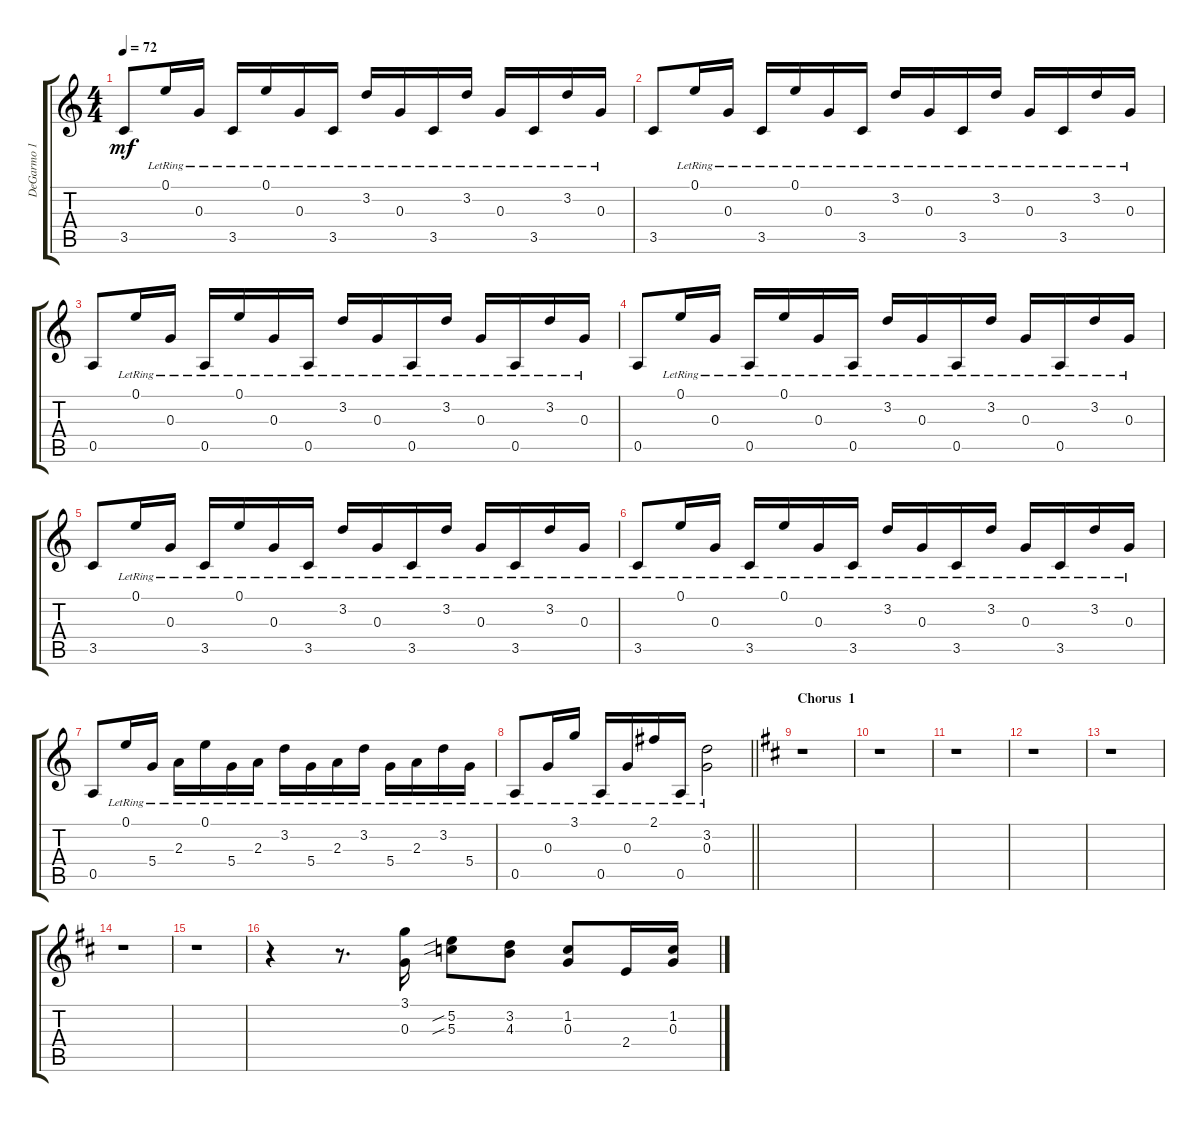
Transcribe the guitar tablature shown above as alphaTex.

\track ("DeGarmo 1" "DeGarmo 1") {instrument acousticguitarnylon}
\staff {score tabs}
\tuning (E4 B3 G3 D3 A2 E2) {hide}
\ts (4 4)
\tempo 72
\clef g2
\ks c
3.5.8{dy mf} 0.1{lr}.16 0.3{lr}.16 3.5{lr}.16 0.1{lr}.16 0.3{lr}.16 3.5{lr}.16 3.2{lr}.16 0.3{lr}.16 3.5{lr}.16 3.2{lr}.16 0.3{lr}.16 3.5{lr}.16 3.2{lr}.16 0.3{lr}.16 |
3.5.8 0.1{lr}.16 0.3{lr}.16 3.5{lr}.16 0.1{lr}.16 0.3{lr}.16 3.5{lr}.16 3.2{lr}.16 0.3{lr}.16 3.5{lr}.16 3.2{lr}.16 0.3{lr}.16 3.5{lr}.16 3.2{lr}.16 0.3{lr}.16 |
0.5.8 0.1{lr}.16 0.3{lr}.16 0.5{lr}.16 0.1{lr}.16 0.3{lr}.16 0.5{lr}.16 3.2{lr}.16 0.3{lr}.16 0.5{lr}.16 3.2{lr}.16 0.3{lr}.16 0.5{lr}.16 3.2{lr}.16 0.3{lr}.16 |
0.5.8 0.1{lr}.16 0.3{lr}.16 0.5{lr}.16 0.1{lr}.16 0.3{lr}.16 0.5{lr}.16 3.2{lr}.16 0.3{lr}.16 0.5{lr}.16 3.2{lr}.16 0.3{lr}.16 0.5{lr}.16 3.2{lr}.16 0.3{lr}.16 |
3.5.8 0.1{lr}.16 0.3{lr}.16 3.5{lr}.16 0.1{lr}.16 0.3{lr}.16 3.5{lr}.16 3.2{lr}.16 0.3{lr}.16 3.5{lr}.16 3.2{lr}.16 0.3{lr}.16 3.5{lr}.16 3.2{lr}.16 0.3{lr}.16 |
3.5{lr}.8 0.1{lr}.16 0.3{lr}.16 3.5{lr}.16 0.1{lr}.16 0.3{lr}.16 3.5{lr}.16 3.2{lr}.16 0.3{lr}.16 3.5{lr}.16 3.2{lr}.16 0.3{lr}.16 3.5{lr}.16 3.2{lr}.16 0.3{lr}.16 |
0.5.8 0.1{lr}.16 5.4{lr}.16 2.3{lr}.16 0.1{lr}.16 5.4{lr}.16 2.3{lr}.16 3.2{lr}.16 5.4{lr}.16 2.3{lr}.16 3.2{lr}.16 5.4{lr}.16 2.3{lr}.16 3.2{lr}.16 5.4{lr}.16 |
\barLineRight lightlight
0.5{lr}.8 0.3{lr}.16 3.1{lr}.16 0.5{lr}.16 0.3{lr}.16 2.1{lr}.16 0.5{lr}.16 (3.2{lr} 0.3{lr}).2 |
\section ("" "Chorus  1")
\ks d
r.1 |
r.1 |
r.1 |
r.1 |
r.1 |
r.1 |
r.1 |
r.4 r.8{d} (3.1 0.3).16 (5.2{sib} 5.3{sib}).8 (3.2 4.3).8 (1.2 0.3).8 2.4.16 (1.2 0.3).16
